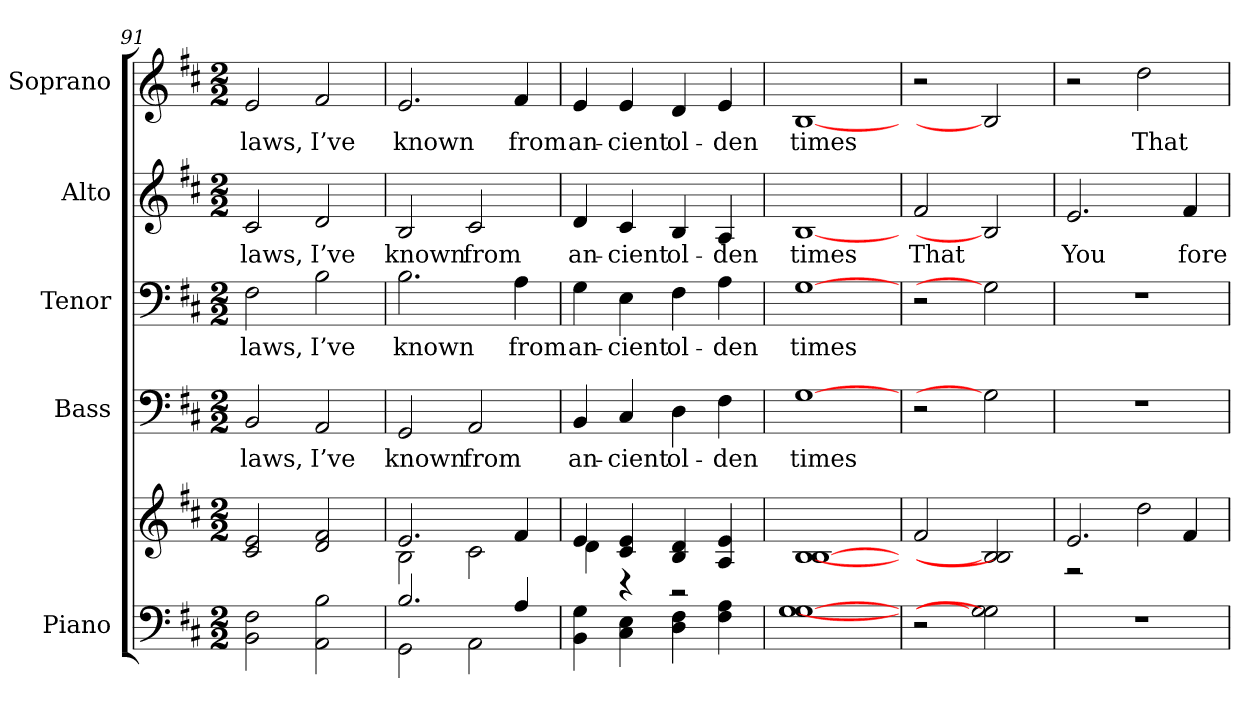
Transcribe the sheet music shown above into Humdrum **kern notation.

**kern	**kern	**kern	**text	**kern	**text	**kern	**text	**kern	**text
*part5	*part5	*part4	*part4	*part3	*part3	*part2	*part2	*part1	*part1
*staff6	*staff5	*staff4	*staff4	*staff3	*staff3	*staff2	*staff2	*staff1	*staff1
*I"Piano	*	*I"Bass	*	*I"Tenor	*	*I"Alto	*	*I"Soprano	*
*I'Pno.	*	*I'B.	*	*I'T.	*	*I'A.	*	*I'S.	*
*clefF4	*clefG2	*clefF4	*	*clefF4	*	*clefG2	*	*clefG2	*
*k[f#c#]	*k[f#c#]	*k[f#c#]	*	*k[f#c#]	*	*k[f#c#]	*	*k[f#c#]	*
*D:	*D:	*D:	*	*D:	*	*D:	*	*D:	*
*M2/2	*M2/2	*M2/2	*	*M2/2	*	*M2/2	*	*M2/2	*
=91	=91	=91	=91	=91	=91	=91	=91	=91	=91
!	!	!	!LO:LY:b:color=#000000	!	!	!	!	!	!
!	!	!	!	!	!LO:LY:b:color=#000000	!	!	!	!
!	!	!	!	!	!	!	!LO:LY:b:color=#000000	!	!
!	!	!	!	!	!	!	!	!	!LO:LY:b:color=#000000
2BBi\ 2F#i	2c#i/ 2ei	2BBi/	laws,	2F#i\	laws,	2c#i/	laws,	2ei/	laws,
!	!	!	!LO:LY:b:color=#000000	!	!	!	!	!	!
!	!	!	!	!	!LO:LY:b:color=#000000	!	!	!	!
!	!	!	!	!	!	!	!LO:LY:b:color=#000000	!	!
!	!	!	!	!	!	!	!	!	!LO:LY:b:color=#000000
2AAi\ 2Bi	2di/ 2f#i	2AAi/	I’ve	2Bi\	I’ve	2di/	I’ve	2f#i/	I’ve
=92	=92	=92	=92	=92	=92	=92	=92	=92	=92
*^	*^	*	*	*	*	*	*	*	*
!	!	!	!	!	!LO:LY:b:color=#000000	!	!	!	!	!	!
!	!	!	!	!	!	!	!LO:LY:b:color=#000000	!	!	!	!
!	!	!	!	!	!	!	!	!	!LO:LY:b:color=#000000	!	!
!	!	!	!	!	!	!	!	!	!	!	!LO:LY:b:color=#000000
2.Bi/	2GGi\	2.ei/	2Bi\	2GGi/	known	2.Bi\	known	2Bi/	known	2.ei/	known
!	!	!	!	!	!LO:LY:b:color=#000000	!	!	!	!	!	!
!	!	!	!	!	!	!	!	!	!LO:LY:b:color=#000000	!	!
.	2AAi\	.	2c#i\	2AAi/	from	.	.	2c#i/	from	.	.
!	!	!	!	!	!	!	!LO:LY:b:color=#000000	!	!	!	!
!	!	!	!	!	!	!	!	!	!	!	!LO:LY:b:color=#000000
4Ai/	.	4f#i/	.	.	.	4Ai\	from	.	.	4f#i/	from
*v	*v	*	*	*	*	*	*	*	*	*	*
=93	=93	=93	=93	=93	=93	=93	=93	=93	=93	=93
!	!	!	!	!LO:LY:b:color=#000000	!	!	!	!	!	!
!	!	!	!	!	!	!LO:LY:b:color=#000000	!	!	!	!
!	!	!	!	!	!	!	!	!LO:LY:b:color=#000000	!	!
!	!	!	!	!	!	!	!	!	!	!LO:LY:b:color=#000000
4BBi\ 4Gi	4ei/	4di\	4BBi/	an-	4Gi\	an-	4di/	an-	4ei/	an-
!	!	!	!	!LO:LY:b:color=#000000	!	!	!	!	!	!
!	!	!	!	!	!	!LO:LY:b:color=#000000	!	!	!	!
!	!	!	!	!	!	!	!	!LO:LY:b:color=#000000	!	!
!	!	!	!	!	!	!	!	!	!	!LO:LY:b:color=#000000
4C#i\ 4Ei	4c#i/ 4ei	4r	4C#i/	-cient	4Ei\	-cient	4c#i/	-cient	4ei/	-cient
!	!	!	!	!LO:LY:b:color=#000000	!	!	!	!	!	!
!	!	!	!	!	!	!LO:LY:b:color=#000000	!	!	!	!
!	!	!	!	!	!	!	!	!LO:LY:b:color=#000000	!	!
!	!	!	!	!	!	!	!	!	!	!LO:LY:b:color=#000000
4Di\ 4F#i	4Bi/ 4di	2r	4Di\	ol-	4F#i\	ol-	4Bi/	ol-	4di/	ol-
!	!	!	!	!LO:LY:b:color=#000000	!	!	!	!	!	!
!	!	!	!	!	!	!LO:LY:b:color=#000000	!	!	!	!
!	!	!	!	!	!	!	!	!LO:LY:b:color=#000000	!	!
!	!	!	!	!	!	!	!	!	!	!LO:LY:b:color=#000000
4F#i\ 4Ai	4Ai/ 4ei	.	4F#i\	-den	4Ai\	-den	4Ai/	-den	4ei/	-den
*	*v	*v	*	*	*	*	*	*	*	*
=94	=94	=94	=94	=94	=94	=94	=94	=94	=94
!	!	!	!LO:LY:b:color=#000000	!	!	!	!	!	!
!	!	!	!	!	!LO:LY:b:color=#000000	!	!	!	!
!	!	!	!	!	!	!	!LO:LY:b:color=#000000	!	!
!	!	!	!	!	!	!	!	!	!LO:LY:b:color=#000000
[1Gi [1Gi	[1Bi [1Bi	[1Gi	times	[1Gi	times	[1Bi	times	[1Bi	times
=95	=95	=95	=95	=95	=95	=95	=95	=95	=95
!	!	!	!	!	!	!	!LO:LY:b:color=#000000	!	!
2r	2f#i/	2r	.	2r	.	2f#i/	That	2r	.
2Gi] 2Gi]	2Bi] 2Bi]	2Gi]	.	2Gi]	.	2Bi]	.	2Bi]	.
!!LO:PB:g=z
=96	=96	=96	=96	=96	=96	=96	=96	=96	=96
*	*^	*	*	*	*	*	*	*	*
!	!	!	!	!	!	!	!	!LO:LY:b:color=#000000	!	!
1r	2.ei/	2r	1r	.	1r	.	2.ei/	You	2r	.
!	!	!	!	!	!	!	!	!	!	!LO:LY:b:color=#000000
.	.	2ddi\	.	.	.	.	.	.	2ddi\	That
!	!	!	!	!	!	!	!	!LO:LY:b:color=#000000	!	!
.	4f#i/	.	.	.	.	.	4f#i/	fore	.	.
*	*v	*v	*	*	*	*	*	*	*	*
=	=	=	=	=	=	=	=	=	=
*-	*-	*-	*-	*-	*-	*-	*-	*-	*-
